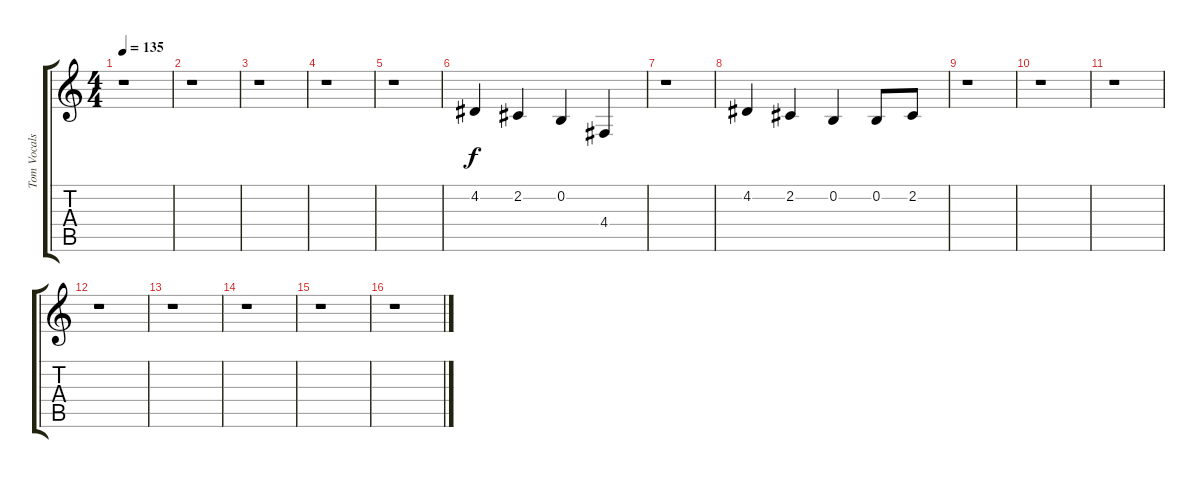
\track ("Tom Vocals" "Tom Vocals") {instrument tenorsax}
\staff {score tabs}
\tuning (E4 B3 G3 D3 A2 E2) {hide}
\ts (4 4)
\tempo 135
\clef g2
\ks c
r.1{dy f} |
r.1 |
r.1 |
r.1 |
r.1 |
4.2.4 2.2.4 0.2.4 4.4.4 |
r.1 |
4.2.4 2.2.4 0.2.4 0.2.8 2.2.8 |
r.1 |
r.1 |
r.1 |
r.1 |
r.1 |
r.1 |
r.1 |
r.1
